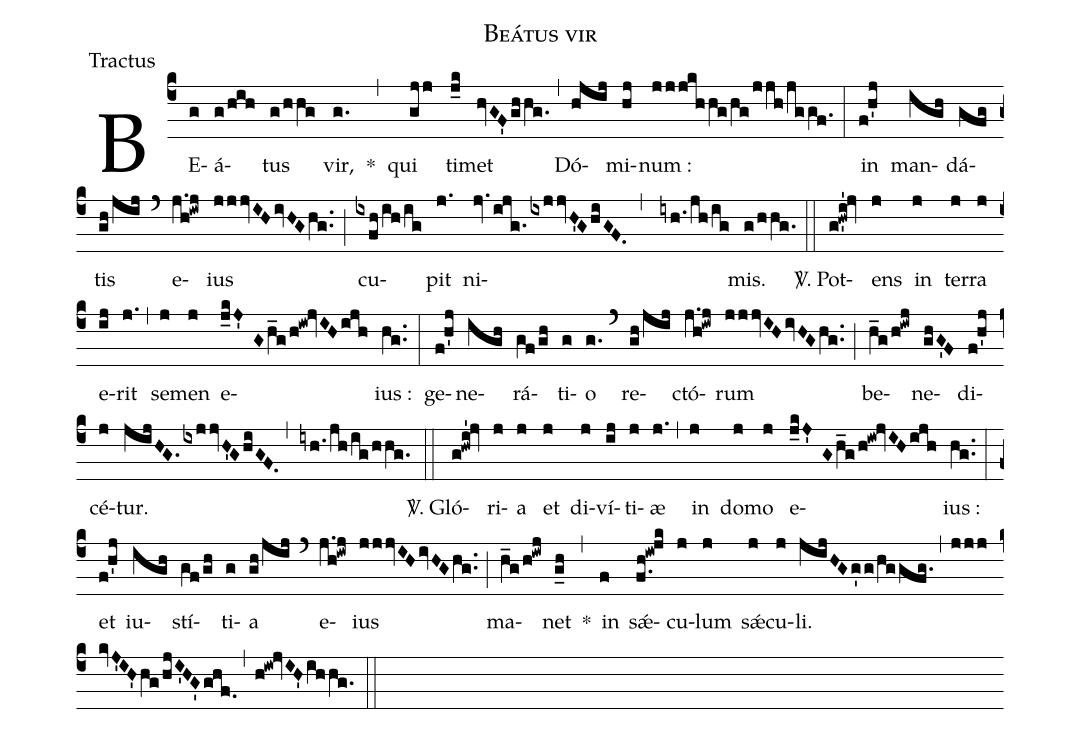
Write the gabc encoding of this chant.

name:Beátus vir;
office-part:Tractus;
%%
(c4) BE(g)á(g/hih)tus(g/hhg) vir,(g.) *(,) qui(gjj) ti(j_k)met(hvGF'ghhg.) (,) Dó(hjij)mi(hj)num :(jjjkhhg/hg/jjh/jggf.) (:)
in(f!h'j) man(igh)dá(gfg)tis(gh/jij) (`) e(j.h!iwj)ius(jjjvIHivHGhg..) (;) cu(ixfh/ih/ig)pit(j.) ni(jv.ijg./ixjjvH'GhiGF.,iyh./jh/ig)mis.(g/hhg.) (::)

<sp>V/</sp>. Pot(g!hw'i'!jv)ens(j) in(j) ter(j)ra(j) e(ij)rit(j.) (,) se(j)men(j) e(j_kJ'G/h_g/h!iw!jvIHijh)ius :(hg..) (:)
ge(f!h'j)ne(igh)rá(gf/gh)ti(g)o(g.) (`) re(gh/jij)ctó(j.h!iwj)rum(jjjvIHivHGhg..) (;) be(h_g/h!iwj)ne(ghG'F)di(f!h'j)cé(j)tur.(jijHG./ixjjvH'GhiGF.,iyh./jh/ig/hhg.) (::)

<sp>V/</sp>. Gló(g!hwi'!jv)ri(j)a(j) et(j) di(j)ví(ij)ti(j)æ(j.) (,) in(j) do(j)mo(j) e(j_kJ'G/h_g/h!iw!jvIHijh)ius :(hg..) (:)
et(f!h'j) iu(igh)stí(gf/gh)ti(g)a(gh/jij) (`) e(j.h!iwj)ius(jjjvIHivHGhg..) (;) ma(h_g/h!iwj)net(g_h) *(,) in(f) s<sp>'ae</sp>(f.h!iw!jk)cu(j)lum(j) s<sp>'ae</sp>(j)cu(j)li.(jijHGg'g/hggfg.,jjjkvJ'IH'hg/hjI'HG'ghf.,h!iw!jvIH'ihhg.) (::)
